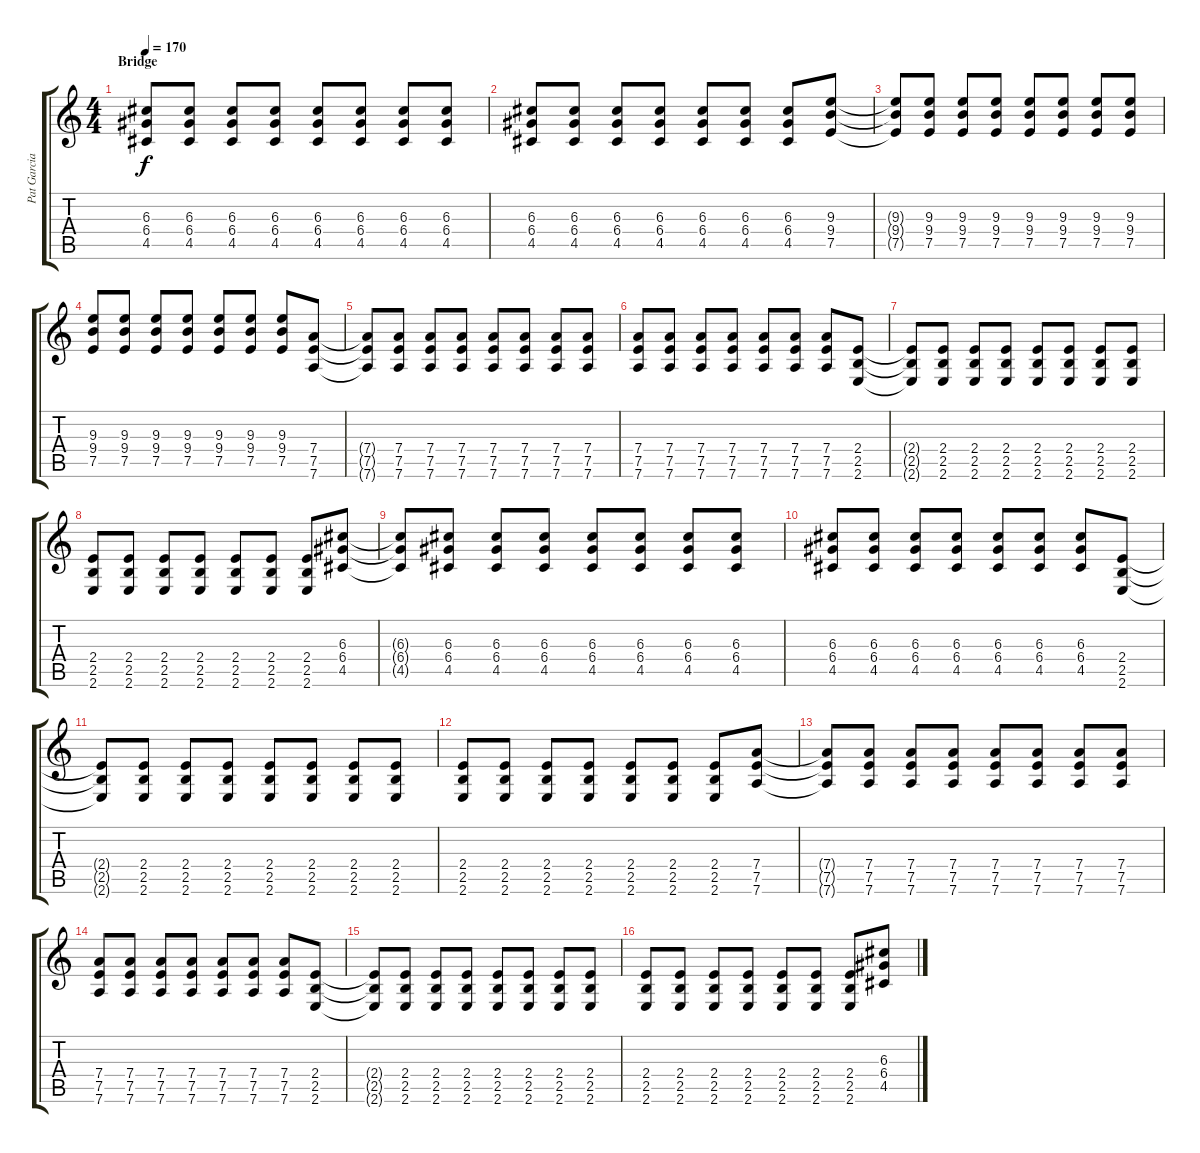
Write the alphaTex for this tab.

\track ("Pat Garcia" "Pat Garcia") {instrument overdrivenguitar}
\staff {score tabs}
\tuning (E4 B3 G3 D3 A2 D2) {hide}
\ts (4 4)
\section ("" "Bridge")
\tempo 170
\clef g2
\ks c
(6.3{t} 6.4{t} 4.5{t}).8{dy f} (6.3 6.4 4.5).8 (6.3 6.4 4.5).8 (6.3 6.4 4.5).8 (6.3 6.4 4.5).8 (6.3 6.4 4.5).8 (6.3 6.4 4.5).8 (6.3 6.4 4.5).8 |
(6.3 6.4 4.5).8 (6.3 6.4 4.5).8 (6.3 6.4 4.5).8 (6.3 6.4 4.5).8 (6.3 6.4 4.5).8 (6.3 6.4 4.5).8 (6.3 6.4 4.5).8 (9.3 9.4 7.5).8 |
(9.3{t} 9.4{t} 7.5{t}).8 (9.3 9.4 7.5).8 (9.3 9.4 7.5).8 (9.3 9.4 7.5).8 (9.3 9.4 7.5).8 (9.3 9.4 7.5).8 (9.3 9.4 7.5).8 (9.3 9.4 7.5).8 |
(9.3 9.4 7.5).8 (9.3 9.4 7.5).8 (9.3 9.4 7.5).8 (9.3 9.4 7.5).8 (9.3 9.4 7.5).8 (9.3 9.4 7.5).8 (9.3 9.4 7.5).8 (7.4 7.5 7.6).8 |
(7.4{t} 7.5{t} 7.6{t}).8 (7.4 7.5 7.6).8 (7.4 7.5 7.6).8 (7.4 7.5 7.6).8 (7.4 7.5 7.6).8 (7.4 7.5 7.6).8 (7.4 7.5 7.6).8 (7.4 7.5 7.6).8 |
(7.4 7.5 7.6).8 (7.4 7.5 7.6).8 (7.4 7.5 7.6).8 (7.4 7.5 7.6).8 (7.4 7.5 7.6).8 (7.4 7.5 7.6).8 (7.4 7.5 7.6).8 (2.4 2.5 2.6).8 |
(2.4{t} 2.5{t} 2.6{t}).8 (2.4 2.5 2.6).8 (2.4 2.5 2.6).8 (2.4 2.5 2.6).8 (2.4 2.5 2.6).8 (2.4 2.5 2.6).8 (2.4 2.5 2.6).8 (2.4 2.5 2.6).8 |
(2.4 2.5 2.6).8 (2.4 2.5 2.6).8 (2.4 2.5 2.6).8 (2.4 2.5 2.6).8 (2.4 2.5 2.6).8 (2.4 2.5 2.6).8 (2.4 2.5 2.6).8 (6.3 6.4 4.5).8 |
(6.3{t} 6.4{t} 4.5{t}).8 (6.3 6.4 4.5).8 (6.3 6.4 4.5).8 (6.3 6.4 4.5).8 (6.3 6.4 4.5).8 (6.3 6.4 4.5).8 (6.3 6.4 4.5).8 (6.3 6.4 4.5).8 |
(6.3 6.4 4.5).8 (6.3 6.4 4.5).8 (6.3 6.4 4.5).8 (6.3 6.4 4.5).8 (6.3 6.4 4.5).8 (6.3 6.4 4.5).8 (6.3 6.4 4.5).8 (2.4 2.5 2.6).8 |
(2.4{t} 2.5{t} 2.6{t}).8 (2.4 2.5 2.6).8 (2.4 2.5 2.6).8 (2.4 2.5 2.6).8 (2.4 2.5 2.6).8 (2.4 2.5 2.6).8 (2.4 2.5 2.6).8 (2.4 2.5 2.6).8 |
(2.4 2.5 2.6).8 (2.4 2.5 2.6).8 (2.4 2.5 2.6).8 (2.4 2.5 2.6).8 (2.4 2.5 2.6).8 (2.4 2.5 2.6).8 (2.4 2.5 2.6).8 (7.4 7.5 7.6).8 |
(7.4{t} 7.5{t} 7.6{t}).8 (7.4 7.5 7.6).8 (7.4 7.5 7.6).8 (7.4 7.5 7.6).8 (7.4 7.5 7.6).8 (7.4 7.5 7.6).8 (7.4 7.5 7.6).8 (7.4 7.5 7.6).8 |
(7.4 7.5 7.6).8 (7.4 7.5 7.6).8 (7.4 7.5 7.6).8 (7.4 7.5 7.6).8 (7.4 7.5 7.6).8 (7.4 7.5 7.6).8 (7.4 7.5 7.6).8 (2.4 2.5 2.6).8 |
(2.4{t} 2.5{t} 2.6{t}).8 (2.4 2.5 2.6).8 (2.4 2.5 2.6).8 (2.4 2.5 2.6).8 (2.4 2.5 2.6).8 (2.4 2.5 2.6).8 (2.4 2.5 2.6).8 (2.4 2.5 2.6).8 |
(2.4 2.5 2.6).8 (2.4 2.5 2.6).8 (2.4 2.5 2.6).8 (2.4 2.5 2.6).8 (2.4 2.5 2.6).8 (2.4 2.5 2.6).8 (2.4 2.5 2.6).8 (6.3 6.4 4.5).8
